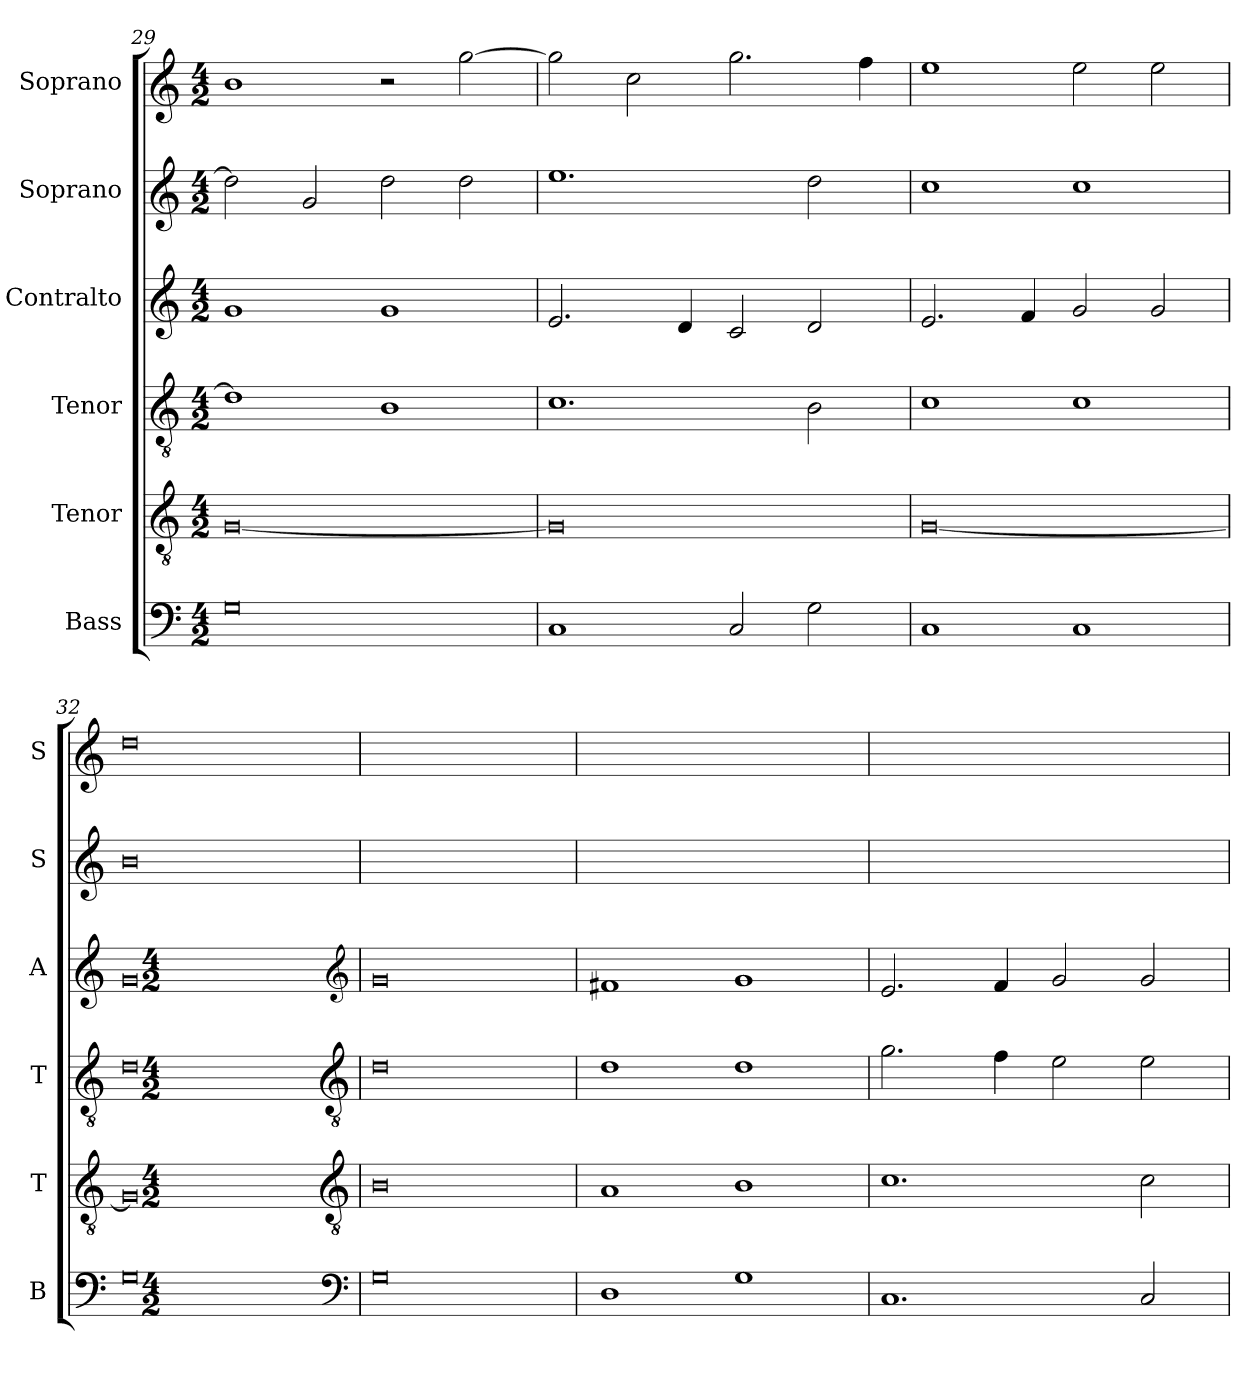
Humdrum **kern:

**kern	**kern	**kern	**kern	**kern	**kern
*part6	*part5	*part4	*part3	*part2	*part1
*staff6	*staff5	*staff4	*staff3	*staff2	*staff1
*I"Bass	*I"Tenor	*I"Tenor	*I"Contralto	*I"Soprano	*I"Soprano
*I'B	*I'T	*I'T	*I'A	*I'S	*I'S
*clefF4	*clefGv2	*clefGv2	*clefG2	*clefG2	*clefG2
*k[]	*k[]	*k[]	*k[]	*k[]	*k[]
*G:mix	*G:mix	*G:mix	*G:mix	*G:mix	*G:mix
*M4/2	*M4/2	*M4/2	*M4/2	*M4/2	*M4/2
=29	=29	=29	=29	=29	=29
0G	[0G	1d]	1g	2dd]	1b
.	.	.	.	2g	.
.	.	1B	1g	2dd	2r
.	.	.	.	2dd	[2gg
=30	=30	=30	=30	=30	=30
1C	0G]	1.c	2.e	1.ee	2gg]
.	.	.	.	.	2cc
.	.	.	4d	.	.
2C	.	.	2c	.	2.gg
2G	.	2B	2d	2dd	.
.	.	.	.	.	4ff
=31	=31	=31	=31	=31	=31
1C	[0G	1c	2.e	1cc	1ee
.	.	.	4f	.	.
1C	.	1c	2g	1cc	2ee
.	.	.	2g	.	2ee
=32	=32	=32	=32	=32	=32
0G	0G]	0d	0g	0b	0dd
*clefF4	*clefGv2	*clefGv2	*clefG2	*	*
*k[]	*k[]	*k[]	*k[]	*	*
*G:mix	*G:mix	*G:mix	*G:mix	*	*
*M4/2	*M4/2	*M4/2	*M4/2	*	*
=33	=33	=33	=33	=33	=33
0G	0B	0d	0g	0ryy	0ryy
=34	=34	=34	=34	=34	=34
1D	1A	1d	1f#X	0ryy	0ryy
1G	1B	1d	1g	.	.
=35	=35	=35	=35	=35	=35
1.C	1.c	2.g	2.e	0ryy	0ryy
.	.	4f	4f	.	.
.	.	2e	2g	.	.
2C	2c	2e	2g	.	.
=	=	=	=	=	=
*-	*-	*-	*-	*-	*-
